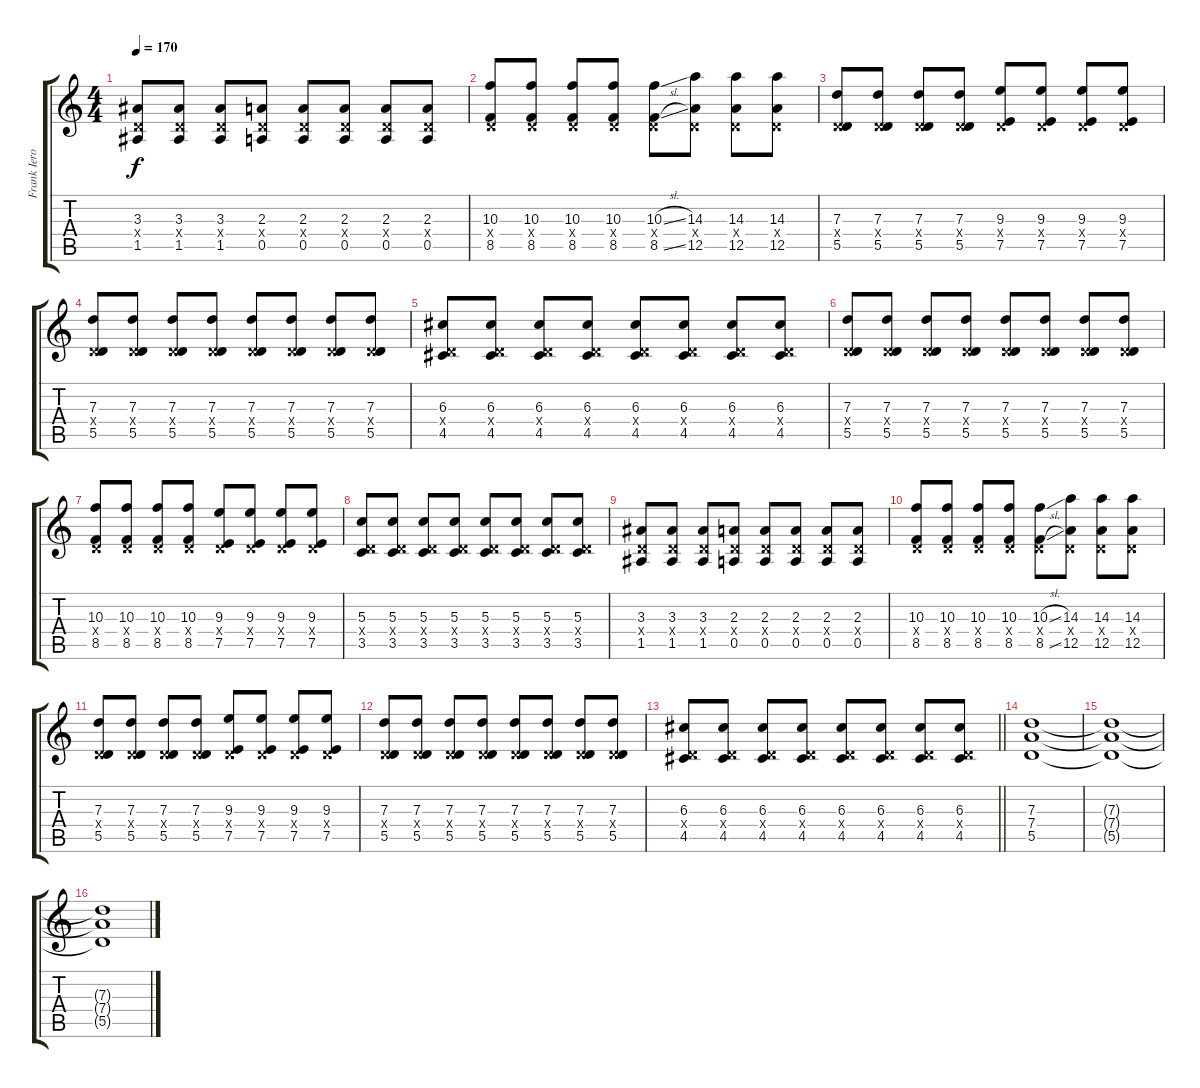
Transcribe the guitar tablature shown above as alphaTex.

\track ("Frank Iero [Rhythm Guitar]" "Frank Iero") {instrument overdrivenguitar}
\staff {score tabs}
\tuning (E4 B3 G3 D3 A2 E2) {hide}
\ts (4 4)
\tempo 170
\clef g2
\ks c
(3.3 0.4{x} 1.5).8{dy f} (3.3 0.4{x} 1.5).8 (3.3 0.4{x} 1.5).8 (2.3 0.4{x} 0.5).8 (2.3 0.4{x} 0.5).8 (2.3 0.4{x} 0.5).8 (2.3 0.4{x} 0.5).8 (2.3 0.4{x} 0.5).8 |
(10.3 0.4{x} 8.5).8 (10.3 0.4{x} 8.5).8 (10.3 0.4{x} 8.5).8 (10.3 0.4{x} 8.5).8 (10.3{sl} 0.4{x} 8.5{sl}).8 (14.3 0.4{x} 12.5).8 (14.3 0.4{x} 12.5).8 (14.3 0.4{x} 12.5).8 |
(7.3 0.4{x} 5.5).8 (7.3 0.4{x} 5.5).8 (7.3 0.4{x} 5.5).8 (7.3 0.4{x} 5.5).8 (9.3 0.4{x} 7.5).8 (9.3 0.4{x} 7.5).8 (9.3 0.4{x} 7.5).8 (9.3 0.4{x} 7.5).8 |
(7.3 0.4{x} 5.5).8 (7.3 0.4{x} 5.5).8 (7.3 0.4{x} 5.5).8 (7.3 0.4{x} 5.5).8 (7.3 0.4{x} 5.5).8 (7.3 0.4{x} 5.5).8 (7.3 0.4{x} 5.5).8 (7.3 0.4{x} 5.5).8 |
(6.3 0.4{x} 4.5).8 (6.3 0.4{x} 4.5).8 (6.3 0.4{x} 4.5).8 (6.3 0.4{x} 4.5).8 (6.3 0.4{x} 4.5).8 (6.3 0.4{x} 4.5).8 (6.3 0.4{x} 4.5).8 (6.3 0.4{x} 4.5).8 |
(7.3 0.4{x} 5.5).8 (7.3 0.4{x} 5.5).8 (7.3 0.4{x} 5.5).8 (7.3 0.4{x} 5.5).8 (7.3 0.4{x} 5.5).8 (7.3 0.4{x} 5.5).8 (7.3 0.4{x} 5.5).8 (7.3 0.4{x} 5.5).8 |
(10.3 0.4{x} 8.5).8 (10.3 0.4{x} 8.5).8 (10.3 0.4{x} 8.5).8 (10.3 0.4{x} 8.5).8 (9.3 0.4{x} 7.5).8 (9.3 0.4{x} 7.5).8 (9.3 0.4{x} 7.5).8 (9.3 0.4{x} 7.5).8 |
(5.3 0.4{x} 3.5).8 (5.3 0.4{x} 3.5).8 (5.3 0.4{x} 3.5).8 (5.3 0.4{x} 3.5).8 (5.3 0.4{x} 3.5).8 (5.3 0.4{x} 3.5).8 (5.3 0.4{x} 3.5).8 (5.3 0.4{x} 3.5).8 |
(3.3 0.4{x} 1.5).8 (3.3 0.4{x} 1.5).8 (3.3 0.4{x} 1.5).8 (2.3 0.4{x} 0.5).8 (2.3 0.4{x} 0.5).8 (2.3 0.4{x} 0.5).8 (2.3 0.4{x} 0.5).8 (2.3 0.4{x} 0.5).8 |
(10.3 0.4{x} 8.5).8 (10.3 0.4{x} 8.5).8 (10.3 0.4{x} 8.5).8 (10.3 0.4{x} 8.5).8 (10.3{sl} 0.4{x} 8.5{sl}).8 (14.3 0.4{x} 12.5).8 (14.3 0.4{x} 12.5).8 (14.3 0.4{x} 12.5).8 |
(7.3 0.4{x} 5.5).8 (7.3 0.4{x} 5.5).8 (7.3 0.4{x} 5.5).8 (7.3 0.4{x} 5.5).8 (9.3 0.4{x} 7.5).8 (9.3 0.4{x} 7.5).8 (9.3 0.4{x} 7.5).8 (9.3 0.4{x} 7.5).8 |
(7.3 0.4{x} 5.5).8 (7.3 0.4{x} 5.5).8 (7.3 0.4{x} 5.5).8 (7.3 0.4{x} 5.5).8 (7.3 0.4{x} 5.5).8 (7.3 0.4{x} 5.5).8 (7.3 0.4{x} 5.5).8 (7.3 0.4{x} 5.5).8 |
\barLineRight lightlight
(6.3 0.4{x} 4.5).8 (6.3 0.4{x} 4.5).8 (6.3 0.4{x} 4.5).8 (6.3 0.4{x} 4.5).8 (6.3 0.4{x} 4.5).8 (6.3 0.4{x} 4.5).8 (6.3 0.4{x} 4.5).8 (6.3 0.4{x} 4.5).8 |
(7.3 7.4 5.5).1{volume 5} |
(7.3{t} 7.4{t} 5.5{t}).1 |
(7.3{t} 7.4{t} 5.5{t}).1
